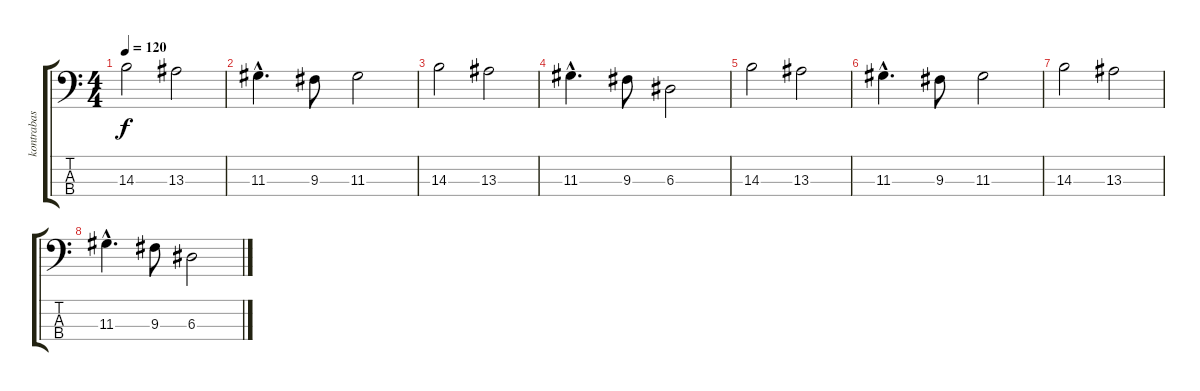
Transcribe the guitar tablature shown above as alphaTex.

\track ("kontrabas" "kontrabas") {instrument contrabass}
\staff {score tabs}
\tuning (G2 D2 A1 E1) {hide}
\ts (4 4)
\tempo 120
\clef f4
\ks c
14.3.2{dy f} 13.3.2 |
11.3{hac}.4{d} 9.3.8 11.3.2 |
14.3.2 13.3.2 |
11.3{hac}.4{d} 9.3.8 6.3.2 |
14.3.2 13.3.2 |
11.3{hac}.4{d} 9.3.8 11.3.2 |
14.3.2 13.3.2 |
11.3{hac}.4{d} 9.3.8 6.3.2
